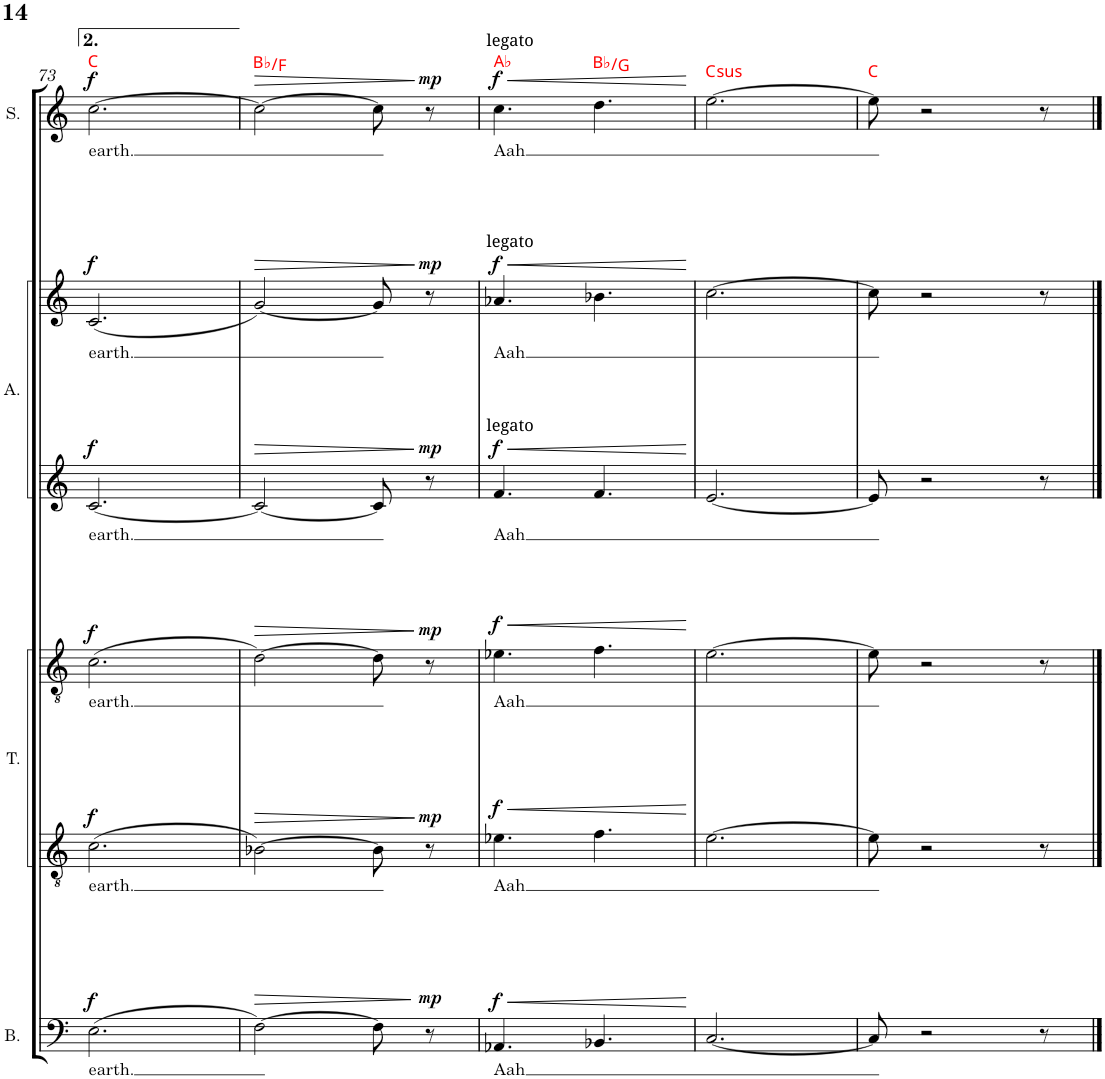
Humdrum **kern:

**kern	**text	**dynam	**kern	**text	**dynam	**kern	**text	**dynam	**kern	**text	**dynam	**kern	**text	**dynam	**kern	**text	**dynam	**harte	**kern
*part7	*part7	*part7	*part6	*part6	*part6	*part5	*part5	*part5	*part4	*part4	*part4	*part3	*part3	*part3	*part2	*part2	*part2	*part2	*part1
*staff7	*staff7	*staff7	*staff6	*staff6	*staff6	*staff5	*staff5	*staff5	*staff4	*staff4	*staff4	*staff3	*staff3	*staff3	*staff2	*staff2	*staff2	*	*staff1
*I"Bass	*	*	*I"Tenor	*	*	*I"Tenor	*	*	*I"Alto	*	*	*I"Alto	*	*	*I"Soprano	*	*	*	*I"Cantor
*I'B.	*	*	*I'T.	*	*	*I'T.	*	*	*I'A.	*	*	*I'A.	*	*	*I'S.	*	*	*	*I'C.
!!LO:PB:g=z
*clefF4	*	*	*clefGv2	*	*	*clefGv2	*	*	*clefG2	*	*	*clefG2	*	*	*clefG2	*	*	*	*clefG2
*k[]	*	*	*k[]	*	*	*k[]	*	*	*k[]	*	*	*k[]	*	*	*k[]	*	*	*	*k[]
*M6/8	*	*	*M6/8	*	*	*M6/8	*	*	*M6/8	*	*	*M6/8	*	*	*M6/8	*	*	*	*M6/8
=73	=73	=73	=73	=73	=73	=73	=73	=73	=73	=73	=73	=73	=73	=73	=73	=73	=73	=73	=73
!	!LO:LY:b	!LO:DY:a	!	!LO:LY:b	!LO:DY:a	!	!LO:LY:b	!LO:DY:a	!	!LO:LY:b	!LO:DY:a	!	!LO:LY:b	!LO:DY:a	!	!LO:LY:b	!LO:DY:a	!	!
(2.E\	earth.	f	2.c\	earth.	f	(2.c\	earth.	f	[2.c/	earth.	f	(2.c/	earth.	f	[2.cc\	earth.	f	C:maj	2.r
=74	=74	=74	=74	=74	=74	=74	=74	=74	=74	=74	=74	=74	=74	=74	=74	=74	=74	=74	=74
!	!	!LO:HP:b	!	!	!	!	!	!LO:HP:b	!	!	!	!	!	!LO:HP:b	!	!	!LO:HP:b	!	!
[2F\)	.	>	[2B-X\	.	.	[2d\)	.	>	2c/_	.	.	[2g/)	.	>	2cc\_	.	>	Bb:maj/5	2.r
8F\]	.	.	8B-\]	.	.	8d\]	.	.	8c/]	.	.	8g/]	.	.	8cc\]	.	.	.	.
!	!	!LO:DY:n=1:a	!	!	!LO:DY:a	!	!	!LO:DY:n=1:a	!	!	!LO:DY:a	!	!	!LO:DY:n=1:a	!	!	!LO:DY:n=1:a	!	!
8r	.	] mp	8r	.	mp	8r	.	] mp	8r	.	mp	8r	.	] mp	8r	.	] mp	.	.
=75	=75	=75	=75	=75	=75	=75	=75	=75	=75	=75	=75	=75	=75	=75	=75	=75	=75	=75	=75
!	!	!	!	!	!	!	!	!	!	!	!	!	!	!	!LO:TX:a:t=legato	!	!	!	!
!	!	!	!	!	!	!	!	!	!	!	!	!LO:TX:a:t=legato	!	!	!	!	!	!	!
!	!	!	!	!	!	!	!	!	!LO:TX:a:t=legato	!	!	!	!	!	!	!	!	!	!
!	!LO:LY:b	!LO:HP:b	!	!LO:LY:b	!	!	!LO:LY:b	!LO:HP:b	!	!LO:LY:b	!	!	!LO:LY:b	!LO:HP:b	!	!LO:LY:b	!LO:HP:b	!	!
!	!	!LO:DY:n=1:a	!	!	!LO:DY:a	!	!	!LO:DY:n=1:a	!	!	!LO:DY:a	!	!	!LO:DY:n=1:a	!	!	!LO:DY:n=1:a	!	!
4.AA-X/	Aah	< f	4.e-X\	Aah	f	4.e-X\	Aah	< f	4.f/	Aah	f	4.a-X/	Aah	< f	4.cc\	Aah	< f	Ab:maj	2.r
4.BB-X/	.	.	4.f\	.	.	4.f\	.	.	4.f/	.	.	4.b-X\	.	.	4.dd\	.	.	Bb:maj/6	.
.	.	[	.	.	.	.	.	[	.	.	.	.	.	[	.	.	[	.	.
=76	=76	=76	=76	=76	=76	=76	=76	=76	=76	=76	=76	=76	=76	=76	=76	=76	=76	=76	=76
!	!	!	!	!	!	!	!	!	!	!	!	!	!	!	!	!	!	!LO:H:kt=sus	!
[2.C/	.	.	[2.e\	.	.	[2.e\	.	.	[2.e/	.	.	[2.cc\	.	.	[2.een\	.	.	C:sus4	2.r
=77	=77	=77	=77	=77	=77	=77	=77	=77	=77	=77	=77	=77	=77	=77	=77	=77	=77	=77	=77
8C/]	.	.	8e\]	.	.	8e\]	.	.	8e/]	.	.	8cc\]	.	.	8ee\]	.	.	C:maj	2.r
2r	.	.	2r	.	.	2r	.	.	2r	.	.	2r	.	.	2r	.	.	.	.
8r	.	.	8r	.	.	8r	.	.	8r	.	.	8r	.	.	8r	.	.	.	.
==	==	==	==	==	==	==	==	==	==	==	==	==	==	==	==	==	==	==	==
*-	*-	*-	*-	*-	*-	*-	*-	*-	*-	*-	*-	*-	*-	*-	*-	*-	*-	*-	*-
